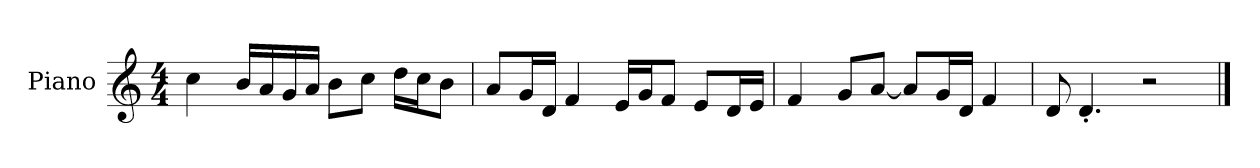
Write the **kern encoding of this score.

**kern
*part1
*staff1
*I"Piano
*I'P-no
*clefG2
*k[]
*M4/4
*MM90
=1
4cc\
16b/LL
16a/
16g/
16a/JJ
8b\L
8cc\J
16dd\LL
16cc\J
8b\J
=2
8a/L
16g/L
16d/JJ
4f/
16e/LL
16g/J
8f/J
8e/L
16d/L
16e/JJ
=3
4f/
8g/L
[8a/J
8a/L]
16g/L
16d/JJ
4f/
=4
8d/
4.d'/
2r
==
*-
